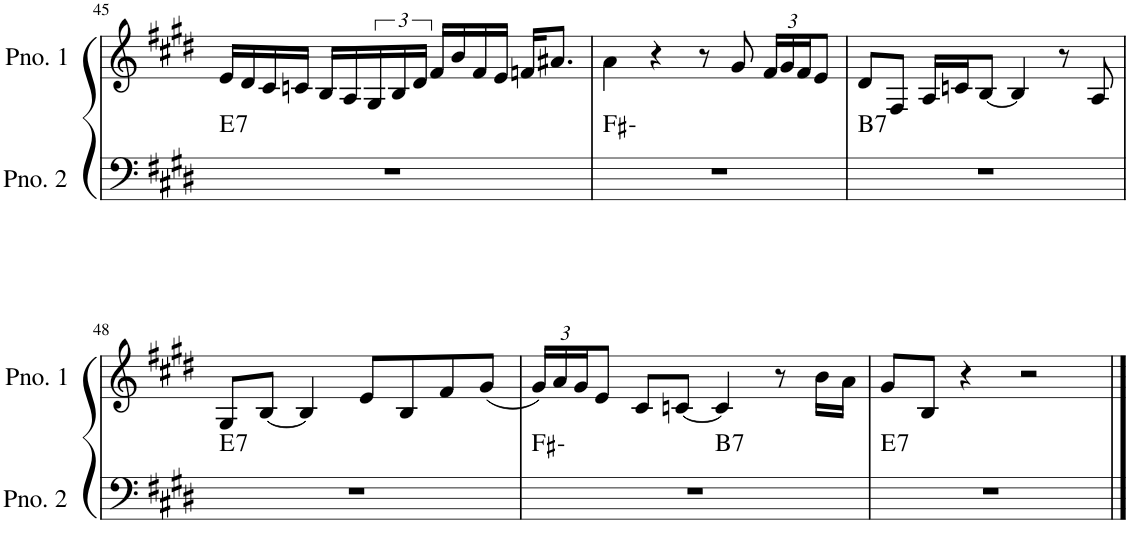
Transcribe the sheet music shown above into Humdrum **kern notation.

**kern	**harte	**kern
*part2	*part2	*part1
*staff2	*	*staff1
*I"ピアノ 2	*	*I"ピアノ 1
!!LO:PB:g=z
*clefF4	*	*clefG2
*k[f#c#g#d#]	*	*k[f#c#g#d#]
*M4/4	*	*M4/4
=45	=45	=45
!	!LO:H:kt=7	!
1r	E:7	16e/LL
.	.	16d#/
.	.	16c#/
.	.	16cn/JJ
.	.	16B/LL
.	.	16A/
.	.	24G#/
.	.	24B/
.	.	24d#/JJ
.	.	16f#/LL
.	.	16b/
.	.	16f#/
.	.	16e/JJ
.	.	16fn/KL
.	.	8.a#X/J
=46	=46	=46
1r	F#:min	4a\
.	.	4r
.	.	8r
.	.	8g#/
*	*	*Xbrackettup
.	.	24f#/LL
.	.	24g#/
.	.	24f#/J
.	.	8e/J
=47	=47	=47
!	!LO:H:kt=7	!
1r	B:7	8d#/L
.	.	8F#/J
.	.	16A/LL
.	.	16cn/J
.	.	[8B/J
.	.	4B/]
.	.	8r
.	.	8A/
!!LO:LB:g=z
=48	=48	=48
!	!LO:H:kt=7	!
1r	E:7	8G#/L
.	.	[8B/J
.	.	4B/]
.	.	8e/L
.	.	8B/
.	.	8f#/
.	.	(8g#/J
=49	=49	=49
*^	*	*
1r	2ryy	F#:min	24g#/LL)
.	.	.	24a/
.	.	.	24g#/J
.	.	.	8e/J
.	.	.	8c#/L
.	.	.	[8cn/J
!	!	!LO:H:kt=7	!
.	2ryy	B:7	4c/]
.	.	.	8r
.	.	.	16b\LL
.	.	.	16a\JJ
=50	=50	=50	=50
!	!	!LO:H:kt=7	!
*v	*v	*	*
1r	E:7	8g#/L
.	.	8B/J
.	.	4r
.	.	2r
==	==	==
*-	*-	*-
